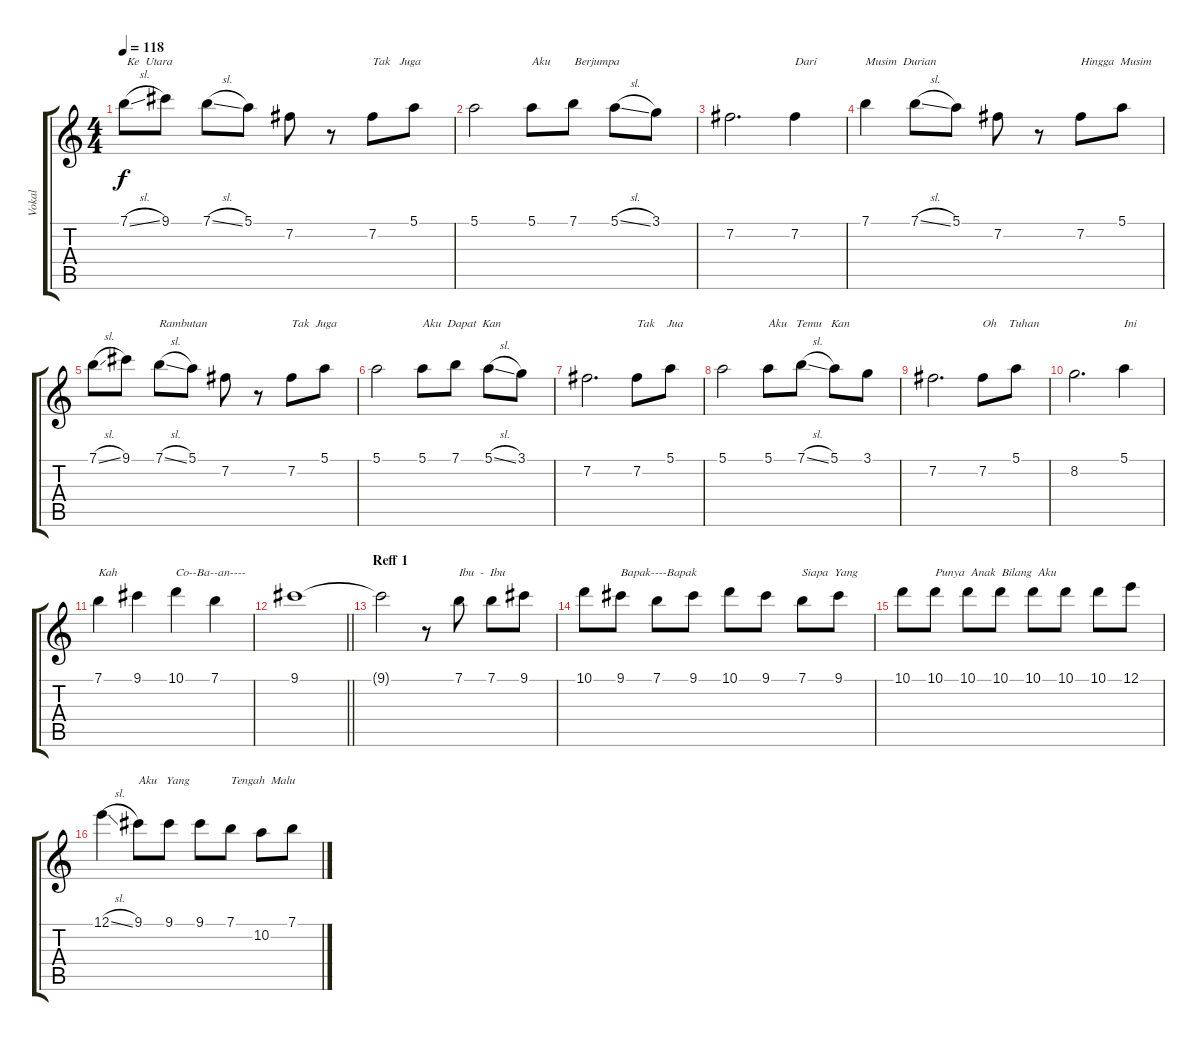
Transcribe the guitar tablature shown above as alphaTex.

\track ("Vokal" "Vokal") {mute instrument contrabass}
\staff {score tabs}
\tuning (E4 B3 G3 D3 A2 E2) {hide}
\ts (4 4)
\tempo 118
\clef g2
\ks c
7.1{sl}.8{txt " Ke  Utara" dy f} 9.1.8 7.1{sl}.8 5.1.8 7.2.8 r.8 7.2.8{txt "Tak   Juga"} 5.1.8 |
5.1.2 5.1.8{txt "Aku        Berjumpa"} 7.1.8 5.1{sl}.8 3.1.8 |
7.2.2{d} 7.2.4{txt "Dari"} |
7.1.4{txt "Musim  Durian"} 7.1{sl}.8 5.1.8 7.2.8 r.8 7.2.8{txt "Hingga  Musim   "} 5.1.8 |
7.1{sl}.8 9.1.8 7.1{sl}.8{txt "Rambutan"} 5.1.8 7.2.8 r.8 7.2.8{txt "Tak  Juga"} 5.1.8 |
5.1.2 5.1.8{txt "Aku  Dapat  Kan"} 7.1.8 5.1{sl}.8 3.1.8 |
7.2.2{d} 7.2.8{txt "Tak    Jua"} 5.1.8 |
5.1.2 5.1.8{txt "Aku   Temu   Kan"} 7.1{sl}.8 5.1.8 3.1.8 |
7.2.2{d} 7.2.8{txt "Oh    Tuhan"} 5.1.8 |
8.2.2{d} 5.1.4{txt "Ini"} |
7.1.4{txt "Kah"} 9.1.4 10.1.4{txt "Co--Ba--an----"} 7.1.4 |
\barLineRight lightlight
9.1.1 |
\section ("" "Reff 1")
9.1{t}.2 r.8 7.1.8{txt "Ibu  -  Ibu"} 7.1.8 9.1.8 |
10.1.8 9.1.8{txt "Bapak----Bapak"} 7.1.8 9.1.8 10.1.8 9.1.8 7.1.8{txt "Siapa  Yang"} 9.1.8 |
10.1.8 10.1.8{txt "Punya  Anak  Bilang  Aku"} 10.1.8 10.1.8 10.1.8 10.1.8 10.1.8 12.1.8 |
12.1{sl}.4 9.1.8{txt "Aku   Yang"} 9.1.8 9.1.8 7.1.8{txt "Tengah  Malu"} 10.2.8 7.1.8
